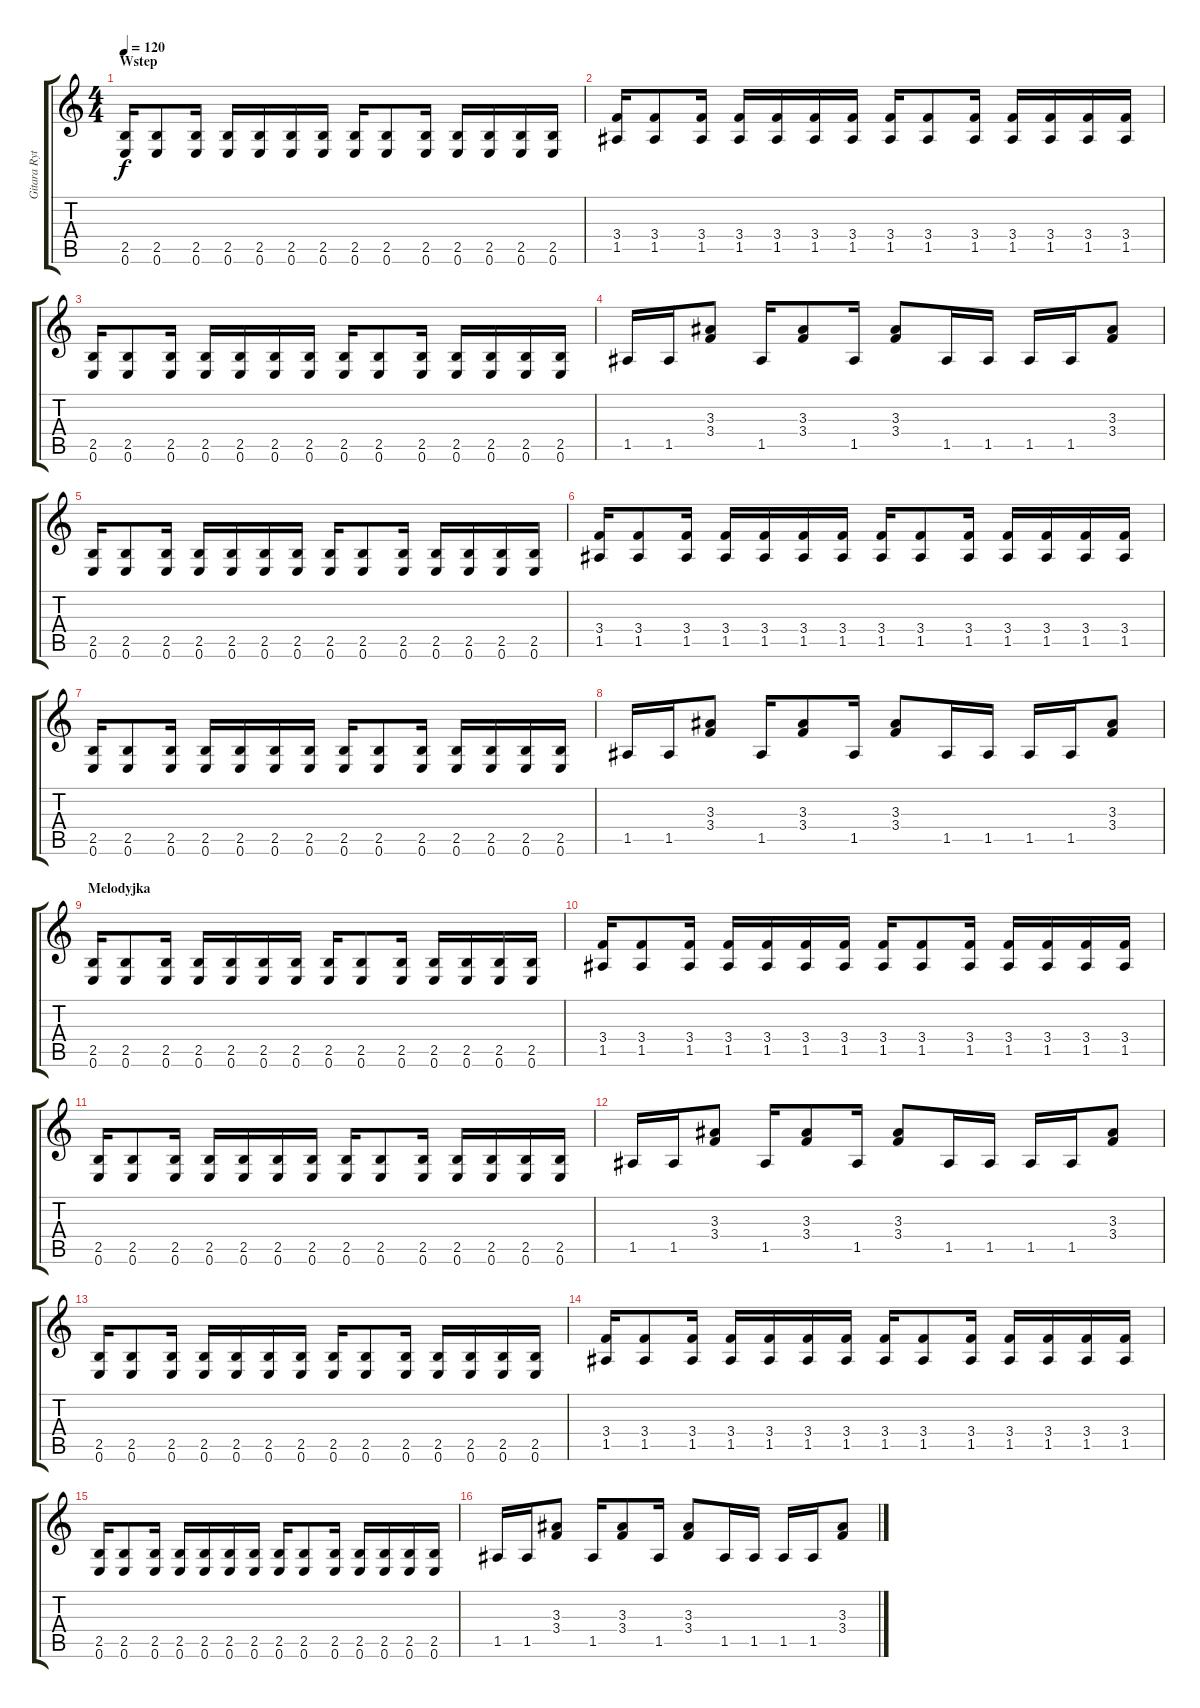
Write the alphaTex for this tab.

\track ("Gitara Rytm" "Gitara Ryt") {instrument distortionguitar}
\staff {score tabs}
\tuning (E4 B3 G3 D3 A2 E2) {hide}
\ts (4 4)
\section ("" "Wstep")
\tempo 120
\clef g2
\ks c
(2.5 0.6).16{dy f instrument distortionguitar} (2.5 0.6).8 (2.5 0.6).16 (2.5 0.6).16 (2.5 0.6).16 (2.5 0.6).16 (2.5 0.6).16 (2.5 0.6).16 (2.5 0.6).8 (2.5 0.6).16 (2.5 0.6).16 (2.5 0.6).16 (2.5 0.6).16 (2.5 0.6).16 |
(3.4 1.5).16 (3.4 1.5).8 (3.4 1.5).16 (3.4 1.5).16 (3.4 1.5).16 (3.4 1.5).16 (3.4 1.5).16 (3.4 1.5).16 (3.4 1.5).8 (3.4 1.5).16 (3.4 1.5).16 (3.4 1.5).16 (3.4 1.5).16 (3.4 1.5).16 |
(2.5 0.6).16 (2.5 0.6).8 (2.5 0.6).16 (2.5 0.6).16 (2.5 0.6).16 (2.5 0.6).16 (2.5 0.6).16 (2.5 0.6).16 (2.5 0.6).8 (2.5 0.6).16 (2.5 0.6).16 (2.5 0.6).16 (2.5 0.6).16 (2.5 0.6).16 |
1.5.16 1.5.16 (3.3 3.4).8 1.5.16 (3.3 3.4).8 1.5.16 (3.3 3.4).8 1.5.16 1.5.16 1.5.16 1.5.16 (3.3 3.4).8 |
(2.5 0.6).16 (2.5 0.6).8 (2.5 0.6).16 (2.5 0.6).16 (2.5 0.6).16 (2.5 0.6).16 (2.5 0.6).16 (2.5 0.6).16 (2.5 0.6).8 (2.5 0.6).16 (2.5 0.6).16 (2.5 0.6).16 (2.5 0.6).16 (2.5 0.6).16 |
(3.4 1.5).16 (3.4 1.5).8 (3.4 1.5).16 (3.4 1.5).16 (3.4 1.5).16 (3.4 1.5).16 (3.4 1.5).16 (3.4 1.5).16 (3.4 1.5).8 (3.4 1.5).16 (3.4 1.5).16 (3.4 1.5).16 (3.4 1.5).16 (3.4 1.5).16 |
(2.5 0.6).16 (2.5 0.6).8 (2.5 0.6).16 (2.5 0.6).16 (2.5 0.6).16 (2.5 0.6).16 (2.5 0.6).16 (2.5 0.6).16 (2.5 0.6).8 (2.5 0.6).16 (2.5 0.6).16 (2.5 0.6).16 (2.5 0.6).16 (2.5 0.6).16 |
1.5.16 1.5.16 (3.3 3.4).8 1.5.16 (3.3 3.4).8 1.5.16 (3.3 3.4).8 1.5.16 1.5.16 1.5.16 1.5.16 (3.3 3.4).8 |
\section ("" "Melodyjka")
(2.5 0.6).16 (2.5 0.6).8 (2.5 0.6).16 (2.5 0.6).16 (2.5 0.6).16 (2.5 0.6).16 (2.5 0.6).16 (2.5 0.6).16 (2.5 0.6).8 (2.5 0.6).16 (2.5 0.6).16 (2.5 0.6).16 (2.5 0.6).16 (2.5 0.6).16 |
(3.4 1.5).16 (3.4 1.5).8 (3.4 1.5).16 (3.4 1.5).16 (3.4 1.5).16 (3.4 1.5).16 (3.4 1.5).16 (3.4 1.5).16 (3.4 1.5).8 (3.4 1.5).16 (3.4 1.5).16 (3.4 1.5).16 (3.4 1.5).16 (3.4 1.5).16 |
(2.5 0.6).16 (2.5 0.6).8 (2.5 0.6).16 (2.5 0.6).16 (2.5 0.6).16 (2.5 0.6).16 (2.5 0.6).16 (2.5 0.6).16 (2.5 0.6).8 (2.5 0.6).16 (2.5 0.6).16 (2.5 0.6).16 (2.5 0.6).16 (2.5 0.6).16 |
1.5.16 1.5.16 (3.3 3.4).8 1.5.16 (3.3 3.4).8 1.5.16 (3.3 3.4).8 1.5.16 1.5.16 1.5.16 1.5.16 (3.3 3.4).8 |
(2.5 0.6).16 (2.5 0.6).8 (2.5 0.6).16 (2.5 0.6).16 (2.5 0.6).16 (2.5 0.6).16 (2.5 0.6).16 (2.5 0.6).16 (2.5 0.6).8 (2.5 0.6).16 (2.5 0.6).16 (2.5 0.6).16 (2.5 0.6).16 (2.5 0.6).16 |
(3.4 1.5).16 (3.4 1.5).8 (3.4 1.5).16 (3.4 1.5).16 (3.4 1.5).16 (3.4 1.5).16 (3.4 1.5).16 (3.4 1.5).16 (3.4 1.5).8 (3.4 1.5).16 (3.4 1.5).16 (3.4 1.5).16 (3.4 1.5).16 (3.4 1.5).16 |
(2.5 0.6).16 (2.5 0.6).8 (2.5 0.6).16 (2.5 0.6).16 (2.5 0.6).16 (2.5 0.6).16 (2.5 0.6).16 (2.5 0.6).16 (2.5 0.6).8 (2.5 0.6).16 (2.5 0.6).16 (2.5 0.6).16 (2.5 0.6).16 (2.5 0.6).16 |
1.5.16 1.5.16 (3.3 3.4).8 1.5.16 (3.3 3.4).8 1.5.16 (3.3 3.4).8 1.5.16 1.5.16 1.5.16 1.5.16 (3.3 3.4).8
